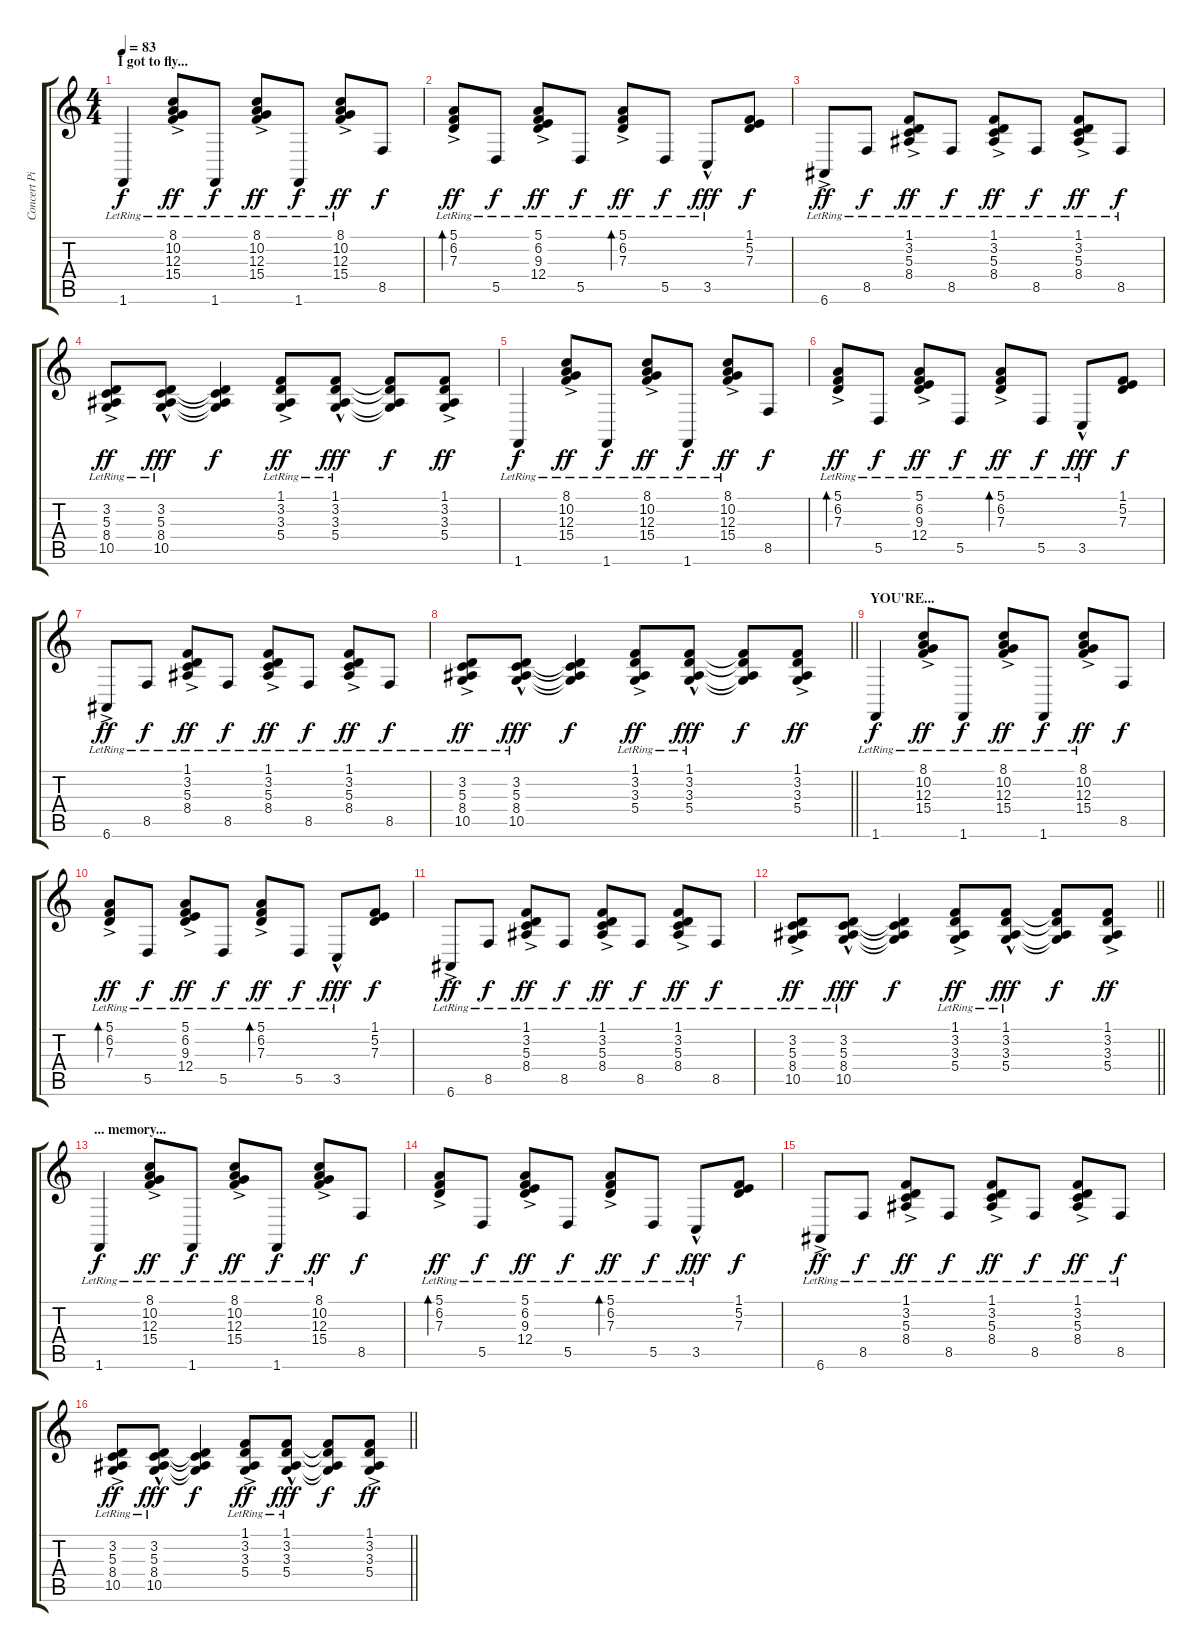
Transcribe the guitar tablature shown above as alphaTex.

\track ("Concert Piano L (Mick)" "Concert Pi") {instrument brightacousticpiano}
\staff {score tabs}
\tuning (E4 B3 G3 D3 A2 E2) {hide}
\ts (4 4)
\section ("" "I got to fly...")
\tempo 83
\clef g2
\ks c
1.6{lr}.4{dy f} (8.1{ac lr} 10.2{ac lr} 12.3{ac lr} 15.4{ac lr}).8{dy ff} 1.6{lr}.8{dy f} (8.1{ac lr} 10.2{ac lr} 12.3{ac lr} 15.4{ac lr}).8{dy ff} 1.6{lr}.8{dy f} (8.1{ac lr} 10.2{ac lr} 12.3{ac lr} 15.4{ac lr}).8{dy ff} 8.5.8{dy f} |
(5.1{ac lr} 6.2{ac lr} 7.3{ac lr}).8{bd 120 dy ff} 5.5{lr}.8{dy f} (5.1{ac lr} 6.2{ac lr} 9.3{ac lr} 12.4{ac lr}).8{dy ff} 5.5{lr}.8{dy f} (5.1{ac lr} 6.2{ac lr} 7.3{ac lr}).8{bd 30 dy ff} 5.5{lr}.8{dy f} 3.5{hac lr}.8{dy fff} (1.1 5.2 7.3).8{dy f} |
6.6{ac lr}.8{dy ff} 8.5{lr}.8{dy f} (1.1{ac lr} 3.2{ac lr} 5.3{ac lr} 8.4{ac lr}).8{dy ff} 8.5{lr}.8{dy f} (1.1{ac lr} 3.2{ac lr} 5.3{ac lr} 8.4{ac lr}).8{dy ff} 8.5{lr}.8{dy f} (1.1{ac lr} 3.2{ac lr} 5.3{ac lr} 8.4{ac lr}).8{dy ff} 8.5{lr}.8{dy f} |
(3.2{ac lr} 5.3{ac lr} 8.4{ac lr} 10.5{ac lr}).8{dy ff} (3.2{hac lr} 5.3{hac lr} 8.4{hac lr} 10.5{hac lr}).8{dy fff} (3.2{t} 5.3{t} 8.4{t} 10.5{t}).4{dy f} (1.1{ac lr} 3.2{ac lr} 3.3{ac lr} 5.4{ac lr}).8{dy ff} (1.1{hac lr} 3.2{hac lr} 3.3{hac lr} 5.4{hac lr}).8{dy fff} (1.1{t} 3.2{t} 3.3{t} 5.4{t}).8{dy f} (1.1{ac} 3.2{ac} 3.3{ac} 5.4{ac}).8{dy ff} |
1.6{lr}.4{dy f} (8.1{ac lr} 10.2{ac lr} 12.3{ac lr} 15.4{ac lr}).8{dy ff} 1.6{lr}.8{dy f} (8.1{ac lr} 10.2{ac lr} 12.3{ac lr} 15.4{ac lr}).8{dy ff} 1.6{lr}.8{dy f} (8.1{ac lr} 10.2{ac lr} 12.3{ac lr} 15.4{ac lr}).8{dy ff} 8.5.8{dy f} |
(5.1{ac lr} 6.2{ac lr} 7.3{ac lr}).8{bd 120 dy ff} 5.5{lr}.8{dy f} (5.1{ac lr} 6.2{ac lr} 9.3{ac lr} 12.4{ac lr}).8{dy ff} 5.5{lr}.8{dy f} (5.1{ac lr} 6.2{ac lr} 7.3{ac lr}).8{bd 30 dy ff} 5.5{lr}.8{dy f} 3.5{hac lr}.8{dy fff} (1.1 5.2 7.3).8{dy f} |
6.6{ac lr}.8{dy ff} 8.5{lr}.8{dy f} (1.1{ac lr} 3.2{ac lr} 5.3{ac lr} 8.4{ac lr}).8{dy ff} 8.5{lr}.8{dy f} (1.1{ac lr} 3.2{ac lr} 5.3{ac lr} 8.4{ac lr}).8{dy ff} 8.5{lr}.8{dy f} (1.1{ac lr} 3.2{ac lr} 5.3{ac lr} 8.4{ac lr}).8{dy ff} 8.5{lr}.8{dy f} |
\barLineRight lightlight
(3.2{ac lr} 5.3{ac lr} 8.4{ac lr} 10.5{ac lr}).8{dy ff} (3.2{hac lr} 5.3{hac lr} 8.4{hac lr} 10.5{hac lr}).8{dy fff} (3.2{t} 5.3{t} 8.4{t} 10.5{t}).4{dy f} (1.1{ac lr} 3.2{ac lr} 3.3{ac lr} 5.4{ac lr}).8{dy ff} (1.1{hac lr} 3.2{hac lr} 3.3{hac lr} 5.4{hac lr}).8{dy fff} (1.1{t} 3.2{t} 3.3{t} 5.4{t}).8{dy f} (1.1{ac} 3.2{ac} 3.3{ac} 5.4{ac}).8{dy ff} |
\section ("" "YOU'RE...")
1.6{lr}.4{dy f} (8.1{ac lr} 10.2{ac lr} 12.3{ac lr} 15.4{ac lr}).8{dy ff} 1.6{lr}.8{dy f} (8.1{ac lr} 10.2{ac lr} 12.3{ac lr} 15.4{ac lr}).8{dy ff} 1.6{lr}.8{dy f} (8.1{ac lr} 10.2{ac lr} 12.3{ac lr} 15.4{ac lr}).8{dy ff} 8.5.8{dy f} |
(5.1{ac lr} 6.2{ac lr} 7.3{ac lr}).8{bd 120 dy ff} 5.5{lr}.8{dy f} (5.1{ac lr} 6.2{ac lr} 9.3{ac lr} 12.4{ac lr}).8{dy ff} 5.5{lr}.8{dy f} (5.1{ac lr} 6.2{ac lr} 7.3{ac lr}).8{bd 30 dy ff} 5.5{lr}.8{dy f} 3.5{hac lr}.8{dy fff} (1.1 5.2 7.3).8{dy f} |
6.6{ac lr}.8{dy ff} 8.5{lr}.8{dy f} (1.1{ac lr} 3.2{ac lr} 5.3{ac lr} 8.4{ac lr}).8{dy ff} 8.5{lr}.8{dy f} (1.1{ac lr} 3.2{ac lr} 5.3{ac lr} 8.4{ac lr}).8{dy ff} 8.5{lr}.8{dy f} (1.1{ac lr} 3.2{ac lr} 5.3{ac lr} 8.4{ac lr}).8{dy ff} 8.5{lr}.8{dy f} |
\barLineRight lightlight
(3.2{ac lr} 5.3{ac lr} 8.4{ac lr} 10.5{ac lr}).8{dy ff} (3.2{hac lr} 5.3{hac lr} 8.4{hac lr} 10.5{hac lr}).8{dy fff} (3.2{t} 5.3{t} 8.4{t} 10.5{t}).4{dy f} (1.1{ac lr} 3.2{ac lr} 3.3{ac lr} 5.4{ac lr}).8{dy ff} (1.1{hac lr} 3.2{hac lr} 3.3{hac lr} 5.4{hac lr}).8{dy fff} (1.1{t} 3.2{t} 3.3{t} 5.4{t}).8{dy f} (1.1{ac} 3.2{ac} 3.3{ac} 5.4{ac}).8{dy ff} |
\section ("" "... memory...")
1.6{lr}.4{dy f} (8.1{ac lr} 10.2{ac lr} 12.3{ac lr} 15.4{ac lr}).8{dy ff} 1.6{lr}.8{dy f} (8.1{ac lr} 10.2{ac lr} 12.3{ac lr} 15.4{ac lr}).8{dy ff} 1.6{lr}.8{dy f} (8.1{ac lr} 10.2{ac lr} 12.3{ac lr} 15.4{ac lr}).8{dy ff} 8.5.8{dy f} |
(5.1{ac lr} 6.2{ac lr} 7.3{ac lr}).8{bd 120 dy ff} 5.5{lr}.8{dy f} (5.1{ac lr} 6.2{ac lr} 9.3{ac lr} 12.4{ac lr}).8{dy ff} 5.5{lr}.8{dy f} (5.1{ac lr} 6.2{ac lr} 7.3{ac lr}).8{bd 30 dy ff} 5.5{lr}.8{dy f} 3.5{hac lr}.8{dy fff} (1.1 5.2 7.3).8{dy f} |
6.6{ac lr}.8{dy ff} 8.5{lr}.8{dy f} (1.1{ac lr} 3.2{ac lr} 5.3{ac lr} 8.4{ac lr}).8{dy ff} 8.5{lr}.8{dy f} (1.1{ac lr} 3.2{ac lr} 5.3{ac lr} 8.4{ac lr}).8{dy ff} 8.5{lr}.8{dy f} (1.1{ac lr} 3.2{ac lr} 5.3{ac lr} 8.4{ac lr}).8{dy ff} 8.5{lr}.8{dy f} |
\barLineRight lightlight
(3.2{ac lr} 5.3{ac lr} 8.4{ac lr} 10.5{ac lr}).8{dy ff} (3.2{hac lr} 5.3{hac lr} 8.4{hac lr} 10.5{hac lr}).8{dy fff} (3.2{t} 5.3{t} 8.4{t} 10.5{t}).4{dy f} (1.1{ac lr} 3.2{ac lr} 3.3{ac lr} 5.4{ac lr}).8{dy ff} (1.1{hac lr} 3.2{hac lr} 3.3{hac lr} 5.4{hac lr}).8{dy fff} (1.1{t} 3.2{t} 3.3{t} 5.4{t}).8{dy f} (1.1{ac} 3.2{ac} 3.3{ac} 5.4{ac}).8{dy ff}
